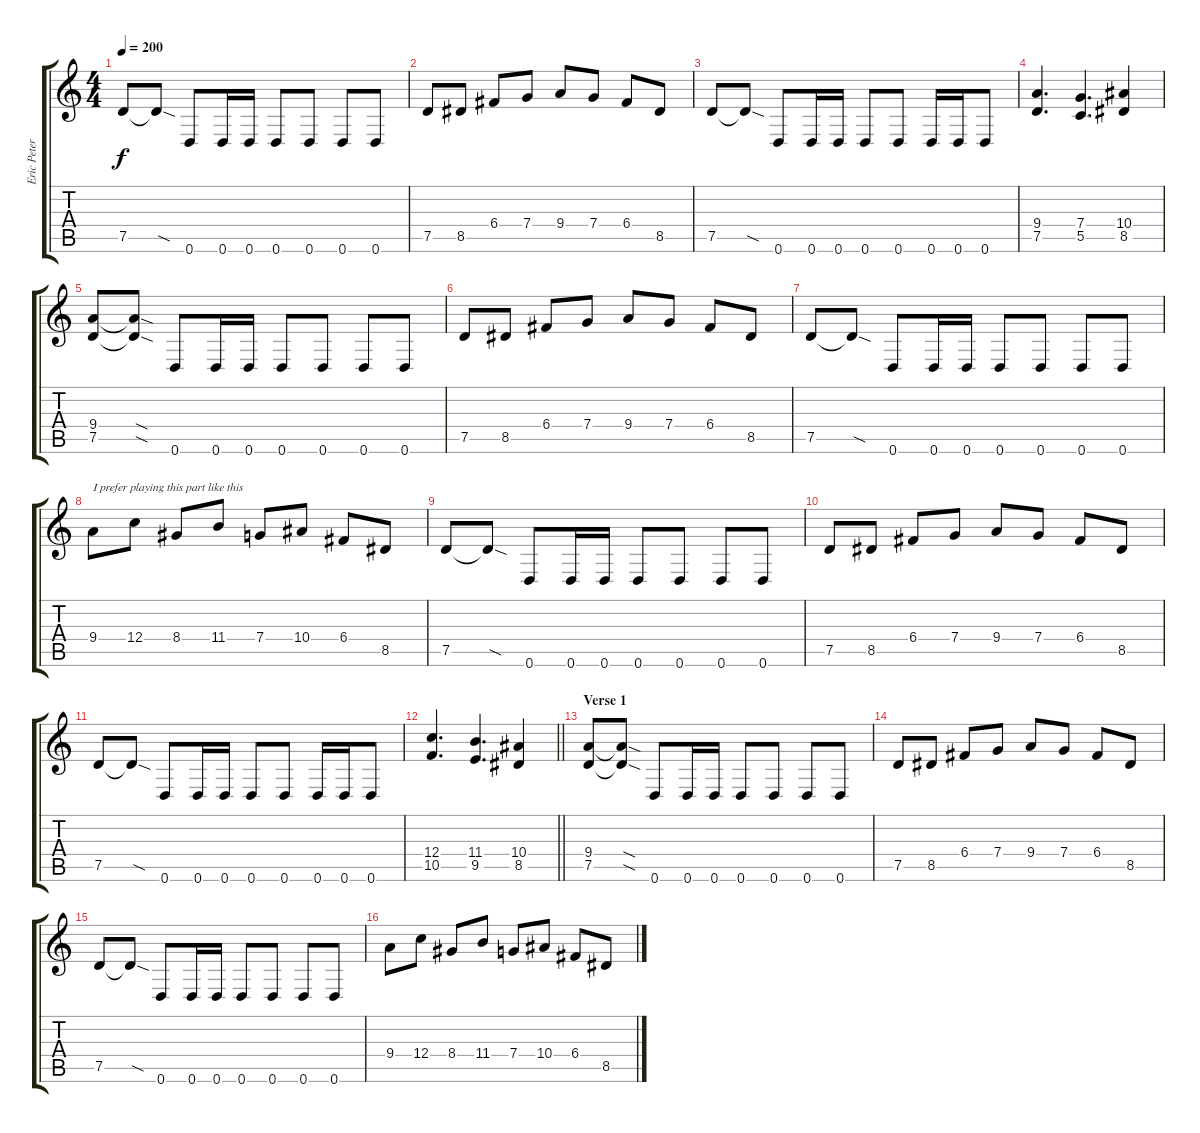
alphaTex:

\track ("Eric Peterson" "Eric Peter") {instrument distortionguitar}
\staff {score tabs}
\tuning (D4 A3 F3 C3 G2 D2) {hide}
\ts (4 4)
\tempo 200
\clef g2
\ks c
7.5.8{dy f} 7.5{sod t}.8 0.6.8 0.6.16 0.6.16 0.6.8 0.6.8 0.6.8 0.6.8 |
7.5.8 8.5.8 6.4.8 7.4.8 9.4.8 7.4.8 6.4.8 8.5.8 |
7.5.8 7.5{sod t}.8 0.6.8 0.6.16 0.6.16 0.6.8 0.6.8 0.6.16 0.6.16 0.6.8 |
(9.4 7.5).4{d} (7.4 5.5).4{d} (10.4 8.5).4 |
(9.4 7.5).8 (9.4{sod t} 7.5{sod t}).8 0.6.8 0.6.16 0.6.16 0.6.8 0.6.8 0.6.8 0.6.8 |
7.5.8 8.5.8 6.4.8 7.4.8 9.4.8 7.4.8 6.4.8 8.5.8 |
7.5.8 7.5{sod t}.8 0.6.8 0.6.16 0.6.16 0.6.8 0.6.8 0.6.8 0.6.8 |
9.4.8{txt "I prefer playing this part like this"} 12.4.8 8.4.8 11.4.8 7.4.8 10.4.8 6.4.8 8.5.8 |
7.5.8 7.5{sod t}.8 0.6.8 0.6.16 0.6.16 0.6.8 0.6.8 0.6.8 0.6.8 |
7.5.8 8.5.8 6.4.8 7.4.8 9.4.8 7.4.8 6.4.8 8.5.8 |
7.5.8 7.5{sod t}.8 0.6.8 0.6.16 0.6.16 0.6.8 0.6.8 0.6.16 0.6.16 0.6.8 |
\barLineRight lightlight
(12.4 10.5).4{d} (11.4 9.5).4{d} (10.4 8.5).4 |
\section ("" "Verse 1")
(9.4 7.5).8 (9.4{sod t} 7.5{sod t}).8 0.6.8 0.6.16 0.6.16 0.6.8 0.6.8 0.6.8 0.6.8 |
7.5.8 8.5.8 6.4.8 7.4.8 9.4.8 7.4.8 6.4.8 8.5.8 |
7.5.8 7.5{sod t}.8 0.6.8 0.6.16 0.6.16 0.6.8 0.6.8 0.6.8 0.6.8 |
9.4.8 12.4.8 8.4.8 11.4.8 7.4.8 10.4.8 6.4.8 8.5.8
